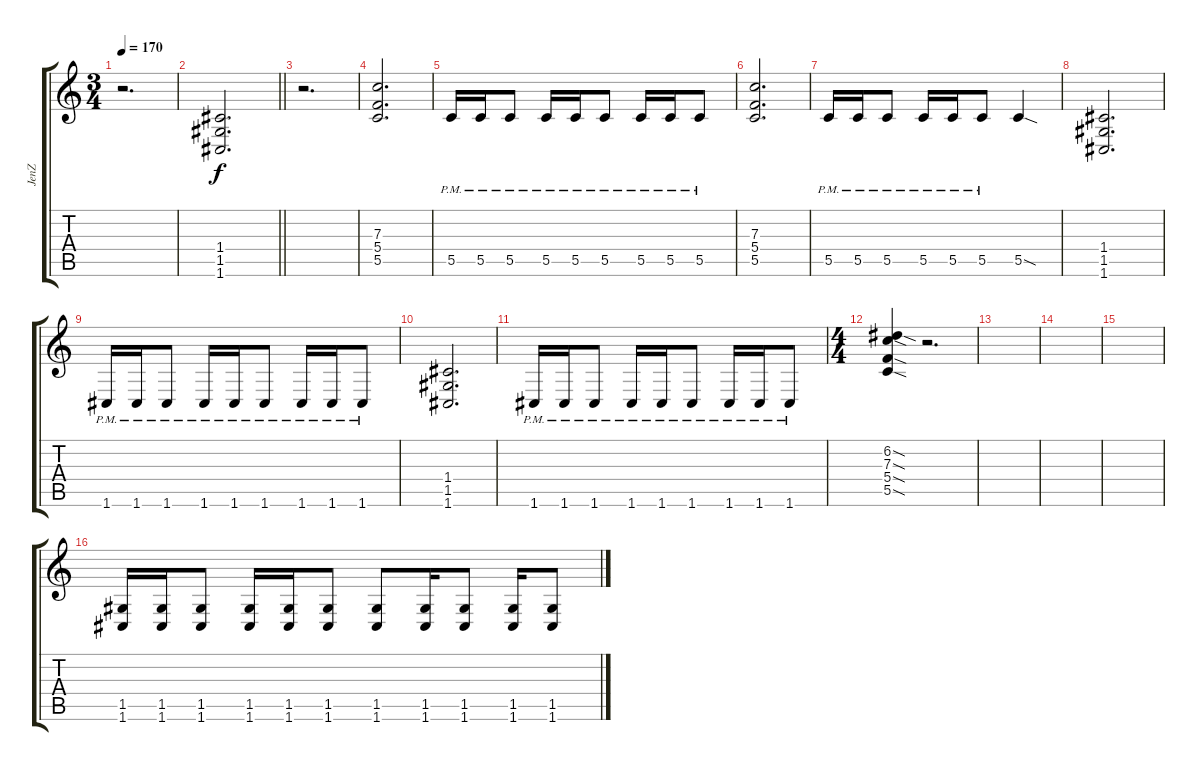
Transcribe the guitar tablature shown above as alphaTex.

\track ("JenZ" "JenZ") {instrument distortionguitar}
\staff {score tabs}
\tuning (D4 A3 F3 C3 G2 C2) {hide}
\ts (3 4)
\tempo 170
\clef g2
\ks c
r.2{d dy f} |
\barLineRight lightlight
(1.4 1.5 1.6).2{d} |
r.2{d} |
(7.3 5.4 5.5).2{d} |
5.5{pm}.16 5.5{pm}.16 5.5{pm}.8{beam split} 5.5{pm}.16 5.5{pm}.16{beam merge} 5.5{pm}.8{beam split} 5.5{pm}.16 5.5{pm}.16 5.5{pm}.8 |
(7.3 5.4 5.5).2{d} |
5.5{pm}.16 5.5{pm}.16 5.5{pm}.8{beam split} 5.5{pm}.16 5.5{pm}.16{beam merge} 5.5{pm}.8 5.5{sod}.4 |
(1.4 1.5 1.6).2{d} |
1.6{pm}.16 1.6{pm}.16 1.6{pm}.8 1.6{pm}.16 1.6{pm}.16 1.6{pm}.8 1.6{pm}.16 1.6{pm}.16 1.6{pm}.8 |
(1.4 1.5 1.6).2{d} |
1.6{pm}.16 1.6{pm}.16 1.6{pm}.8 1.6{pm}.16 1.6{pm}.16 1.6{pm}.8 1.6{pm}.16 1.6{pm}.16 1.6{pm}.8 |
\ts (4 4)
(6.2{sod} 7.3{sod} 5.4{sod} 5.5{sod}).4 r.2{d} |
|
|
|
(1.5 1.6).16 (1.5 1.6).16 (1.5 1.6).8 (1.5 1.6).16 (1.5 1.6).16 (1.5 1.6).8 (1.5 1.6).8 (1.5 1.6).16 (1.5 1.6).8 (1.5 1.6).16 (1.5 1.6).8
